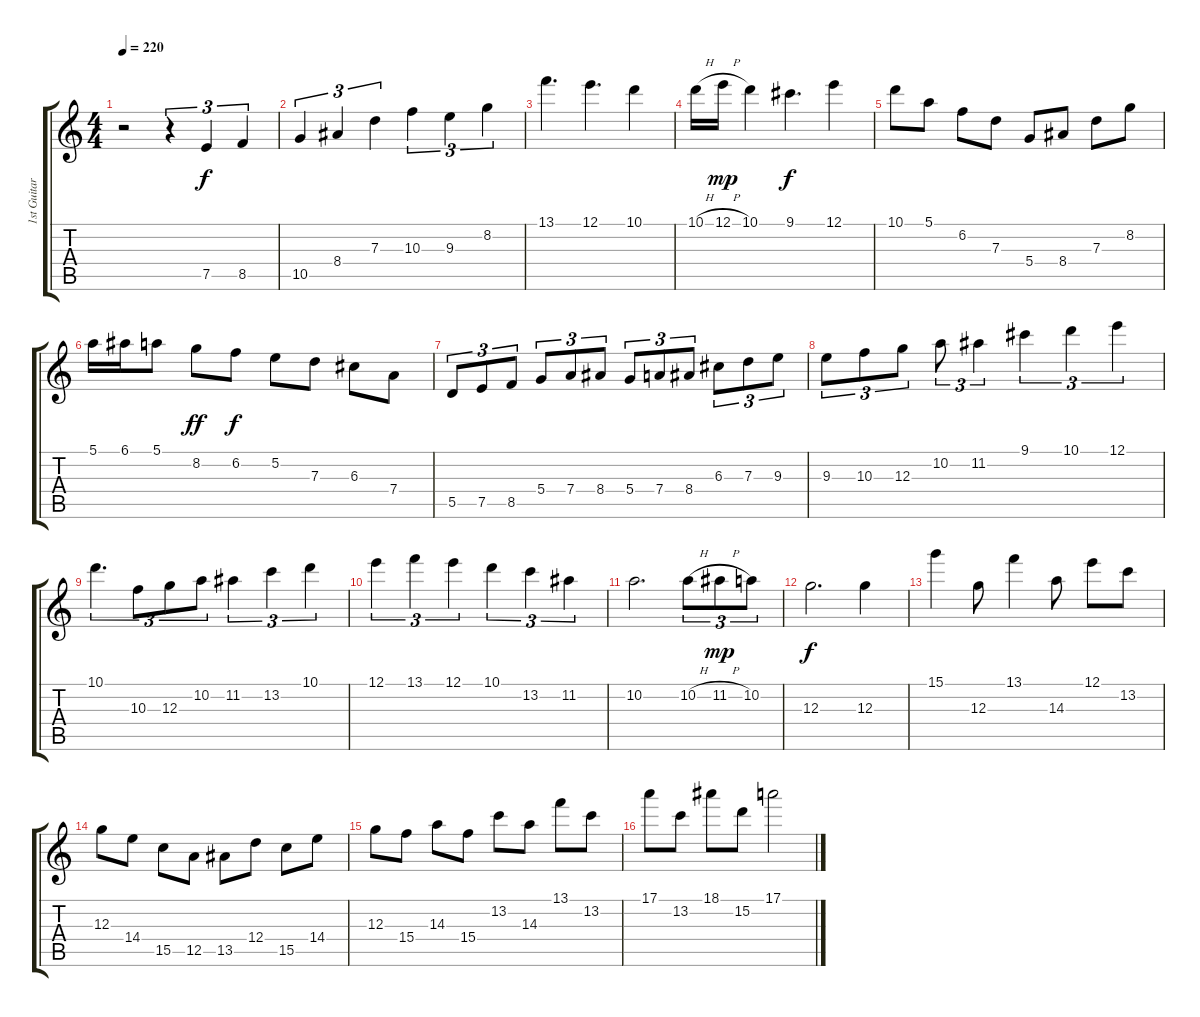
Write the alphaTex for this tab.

\track ("1st Guitar" "1st Guitar") {instrument acousticguitarnylon}
\staff {score tabs}
\tuning (E4 B3 G3 D3 A2 E2) {hide}
\ts (4 4)
\tempo 220
\clef g2
\ks c
r.2{dy f} r.4{tu (3 2)} 7.5.4{tu (3 2)} 8.5.4{tu (3 2)} |
10.5.4{tu (3 2)} 8.4.4{tu (3 2)} 7.3.4{tu (3 2)} 10.3.4{tu (3 2)} 9.3.4{tu (3 2)} 8.2.4{tu (3 2)} |
13.1.4{d} 12.1.4{d} 10.1.4 |
10.1{h}.16 12.1{h}.16{dy mp} 10.1.4 9.1.4{d dy f} 12.1.4 |
10.1.8 5.1.8 6.2.8 7.3.8 5.4.8 8.4.8 7.3.8 8.2.8 |
5.1.16 6.1.16 5.1.8 8.2.8{dy ff} 6.2.8{dy f} 5.2.8 7.3.8 6.3.8 7.4.8 |
5.5.8{tu (3 2)} 7.5.8{tu (3 2)} 8.5.8{tu (3 2)} 5.4.8{tu (3 2)} 7.4.8{tu (3 2)} 8.4.8{tu (3 2)} 5.4.8{tu (3 2)} 7.4.8{tu (3 2)} 8.4.8{tu (3 2)} 6.3.8{tu (3 2)} 7.3.8{tu (3 2)} 9.3.8{tu (3 2)} |
9.3.8{tu (3 2)} 10.3.8{tu (3 2)} 12.3.8{tu (3 2)} 10.2.8{tu (3 2)} 11.2.4{tu (3 2)} 9.1.4{tu (3 2)} 10.1.4{tu (3 2)} 12.1.4{tu (3 2)} |
10.1.4{d tu (3 2)} 10.3.8{tu (3 2)} 12.3.8{tu (3 2)} 10.2.8{tu (3 2)} 11.2.4{tu (3 2)} 13.2.4{tu (3 2)} 10.1.4{tu (3 2)} |
12.1.4{tu (3 2)} 13.1.4{tu (3 2)} 12.1.4{tu (3 2)} 10.1.4{tu (3 2)} 13.2.4{tu (3 2)} 11.2.4{tu (3 2)} |
10.2.2{d} 10.2{h}.8{tu (3 2)} 11.2{h}.8{tu (3 2) dy mp} 10.2.8{tu (3 2)} |
12.3.2{d dy f} 12.3.4 |
15.1.4 12.3.8 13.1.4 14.3.8 12.1.8 13.2.8 |
12.3.8 14.4.8 15.5.8 12.5.8 13.5.8 12.4.8 15.5.8 14.4.8 |
12.3.8 15.4.8 14.3.8 15.4.8 13.2.8 14.3.8 13.1.8 13.2.8 |
17.1.8 13.2.8 18.1.8 15.2.8 17.1.2
